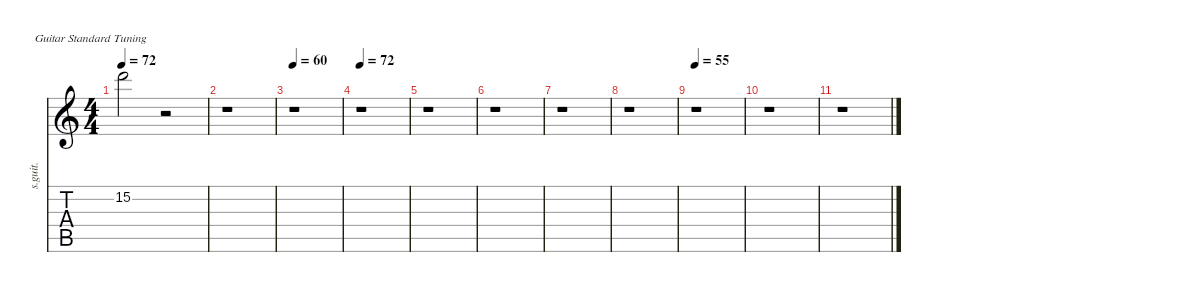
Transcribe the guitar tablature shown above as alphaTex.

\defaultSystemsLayout 4
\hideDynamics
\bracketExtendMode nobrackets
\track ("Brian May | Guitar III" "s.guit.") {instrument distortionguitar}
\staff {score tabs}
\tuning (E4 B3 G3 D3 A2 E2)
\ts (4 4)
\tempo 72
\clef g2
\ks c
15.2{t}.2{lyrics (0 "") lyrics (1 "") lyrics (2 "") lyrics (3 "") lyrics (4 "") dy f} r.2 |
r.1 |
\tempo 60
r.1 |
\tempo 72
r.1 |
r.1 |
r.1 |
r.1 |
r.1 |
\tempo 55
r.1 |
r.1 |
r.1
